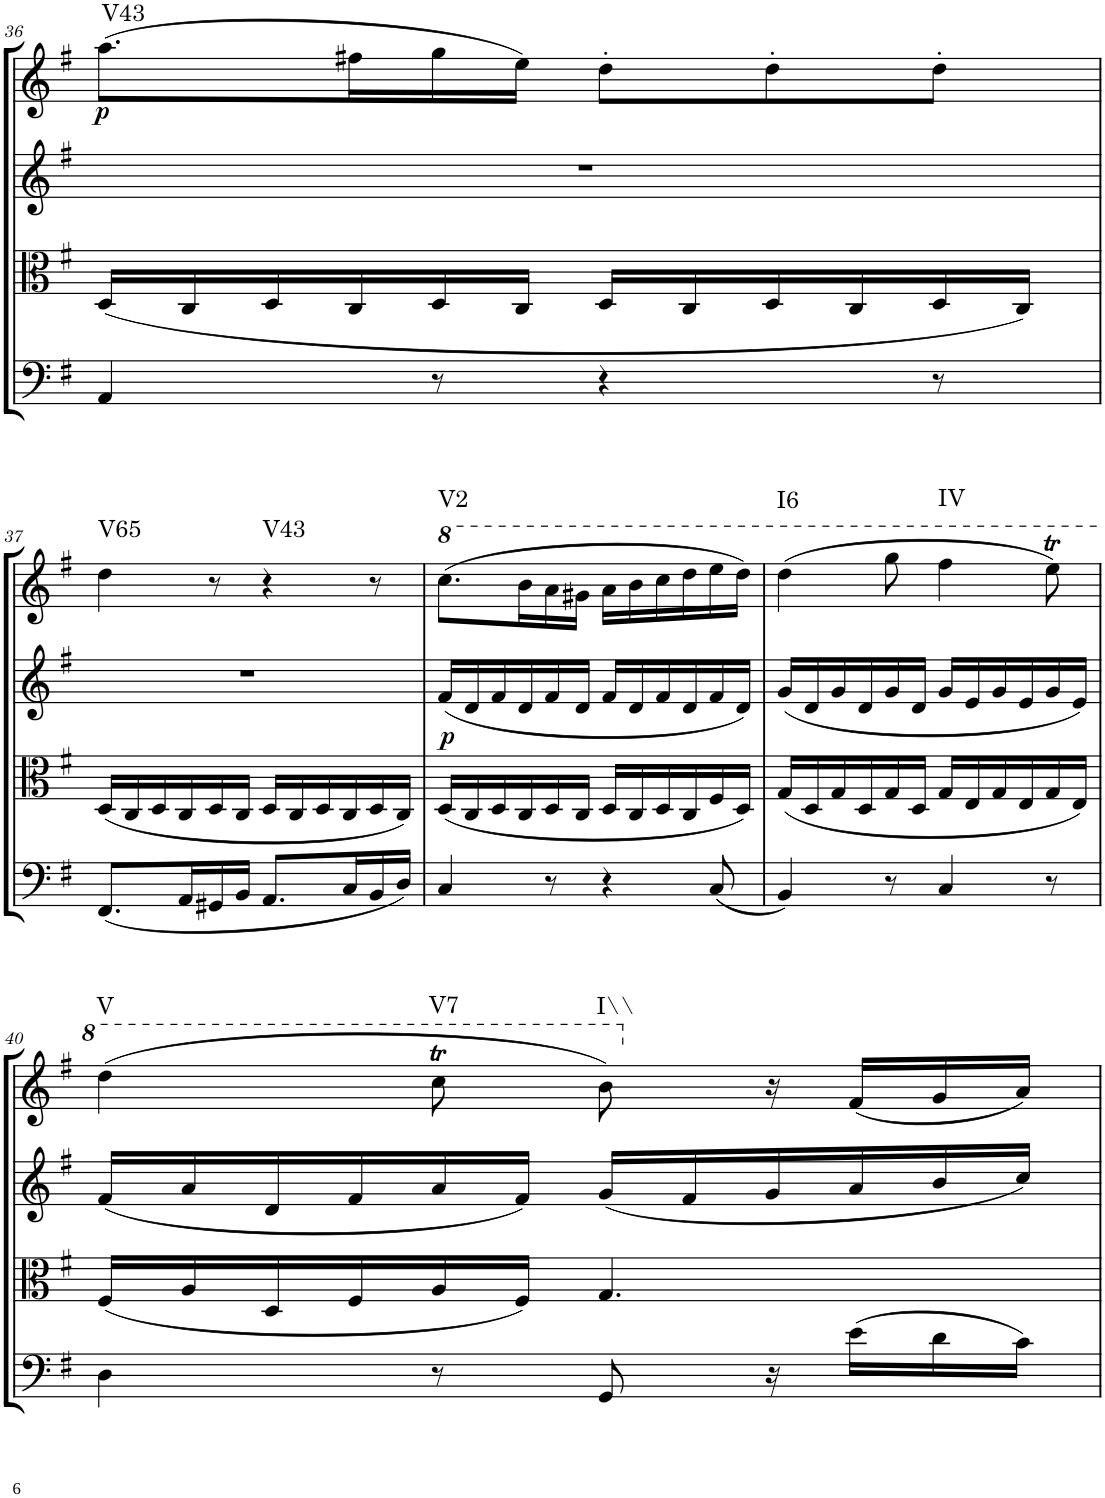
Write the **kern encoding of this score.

**kern	**kern	**dynam	**kern	**kern	**dynam	**harte
*part4	*part3	*part3	*part2	*part1	*part1	*part1
*staff4	*staff3	*staff3	*staff2	*staff1	*staff1	*
*I"Violoncello.	*I"Viola	*	*I"Violin II.	*I"Violin I.	*	*
*I'Vc	*I'Vla	*	*I'Vln	*I'Vln	*	*
!!LO:PB:g=z
*clefF4	*clefC3	*	*clefG2	*clefG2	*	*
*k[f#]	*k[f#]	*	*k[f#]	*k[f#]	*	*
*M6/8	*M6/8	*	*M6/8	*M6/8	*	*
=36	=36	=36	=36	=36	=36	=36
!	!	!	!	!	!LO:DY:b	!LO:H:kt=V43
4AA/	(16D/LL	.	2.r	(8.aa\L	p	N
.	16C/	.	.	.	.	.
.	16D/	.	.	.	.	.
.	16C/	.	.	16ff#X\L	.	.
8r	16D/	.	.	16gg\	.	.
.	16C/JJ	.	.	16ee\JJ)	.	.
4r	16D/LL	.	.	8dd'\L	.	.
.	16C/	.	.	.	.	.
.	16D/	.	.	8dd'\	.	.
.	16C/	.	.	.	.	.
8r	16D/	.	.	8dd'\J	.	.
.	16C/JJ)	.	.	.	.	.
!!LO:LB:g=z
=37	=37	=37	=37	=37	=37	=37
!	!	!	!	!	!	!LO:H:kt=V65
(8.FF#/L	(16D/LL	.	2.r	4dd\	.	N
.	16C/	.	.	.	.	.
.	16D/	.	.	.	.	.
16AA/L	16C/	.	.	.	.	.
16GG#X/	16D/	.	.	8r	.	.
16BB/JJ	16C/JJ	.	.	.	.	.
!	!	!	!	!	!	!LO:H:kt=V43
8.AA/L	16D/LL	.	.	4r	.	N
.	16C/	.	.	.	.	.
.	16D/	.	.	.	.	.
16C/L	16C/	.	.	.	.	.
16BB/	16D/	.	.	8r	.	.
16D/JJ)	16C/JJ)	.	.	.	.	.
=38	=38	=38	=38	=38	=38	=38
*	*	*	*	*8va	*	*
!	!	!LO:DY:a	!	!	!	!LO:H:kt=V2
4C/	(16D/LL	p	(16f#/LL	(8.ccc\L	.	N
.	16C/	.	16d/	.	.	.
.	16D/	.	16f#/	.	.	.
.	16C/	.	16d/	16bb\L	.	.
8r	16D/	.	16f#/	16aa\	.	.
.	16C/JJ	.	16d/JJ	16gg#X\JJ	.	.
4r	16D/LL	.	16f#/LL	16aa\LL	.	.
.	16C/	.	16d/	16bb\	.	.
.	16D/	.	16f#/	16ccc\	.	.
.	16C/	.	16d/	16ddd\	.	.
(8C/	16F#/	.	16f#/	16eee\	.	.
.	16D/JJ)	.	16d/JJ)	16ddd\JJ)	.	.
=39	=39	=39	=39	=39	=39	=39
!	!	!	!	!	!	!LO:H:kt=I6
4BB/)	(16G/LL	.	(16g/LL	(4ddd\	.	N
.	16D/	.	16d/	.	.	.
.	16G/	.	16g/	.	.	.
.	16D/	.	16d/	.	.	.
8r	16G/	.	16g/	8ggg\	.	.
.	16D/JJ	.	16d/JJ	.	.	.
!	!	!	!	!	!	!LO:H:kt=IV
4C/	16G/LL	.	16g/LL	4fff#\	.	N
.	16E/	.	16e/	.	.	.
.	16G/	.	16g/	.	.	.
.	16E/	.	16e/	.	.	.
8r	16G/	.	16g/	8eeeT\)	.	.
.	16E/JJ)	.	16e/JJ)	.	.	.
!!LO:LB:g=z
=40	=40	=40	=40	=40	=40	=40
!	!	!	!	!	!	!LO:H:kt=V
4D\	(16F#/LL	.	(16f#/LL	(4ddd\	.	N
.	16A/	.	16a/	.	.	.
.	16D/	.	16d/	.	.	.
.	16F#/	.	16f#/	.	.	.
!	!	!	!	!	!	!LO:H:kt=V7
8r	16A/	.	16a/	8cccT\	.	N
.	16F#/JJ)	.	16f#/JJ)	.	.	.
!	!	!	!	!	!	!LO:H:kt=I\\
8GG/	4.G/	.	(16g/LL	8bb\)	.	N
.	.	.	16f#/	.	.	.
*	*	*	*	*X8va	*	*
16r	.	.	16g/	16r	.	.
(16e\LL	.	.	16a/	(16f#/LL	.	.
16d\	.	.	16b/	16g/	.	.
16c\JJ)	.	.	16cc/JJ)	16a/JJ)	.	.
=	=	=	=	=	=	=
*-	*-	*-	*-	*-	*-	*-
